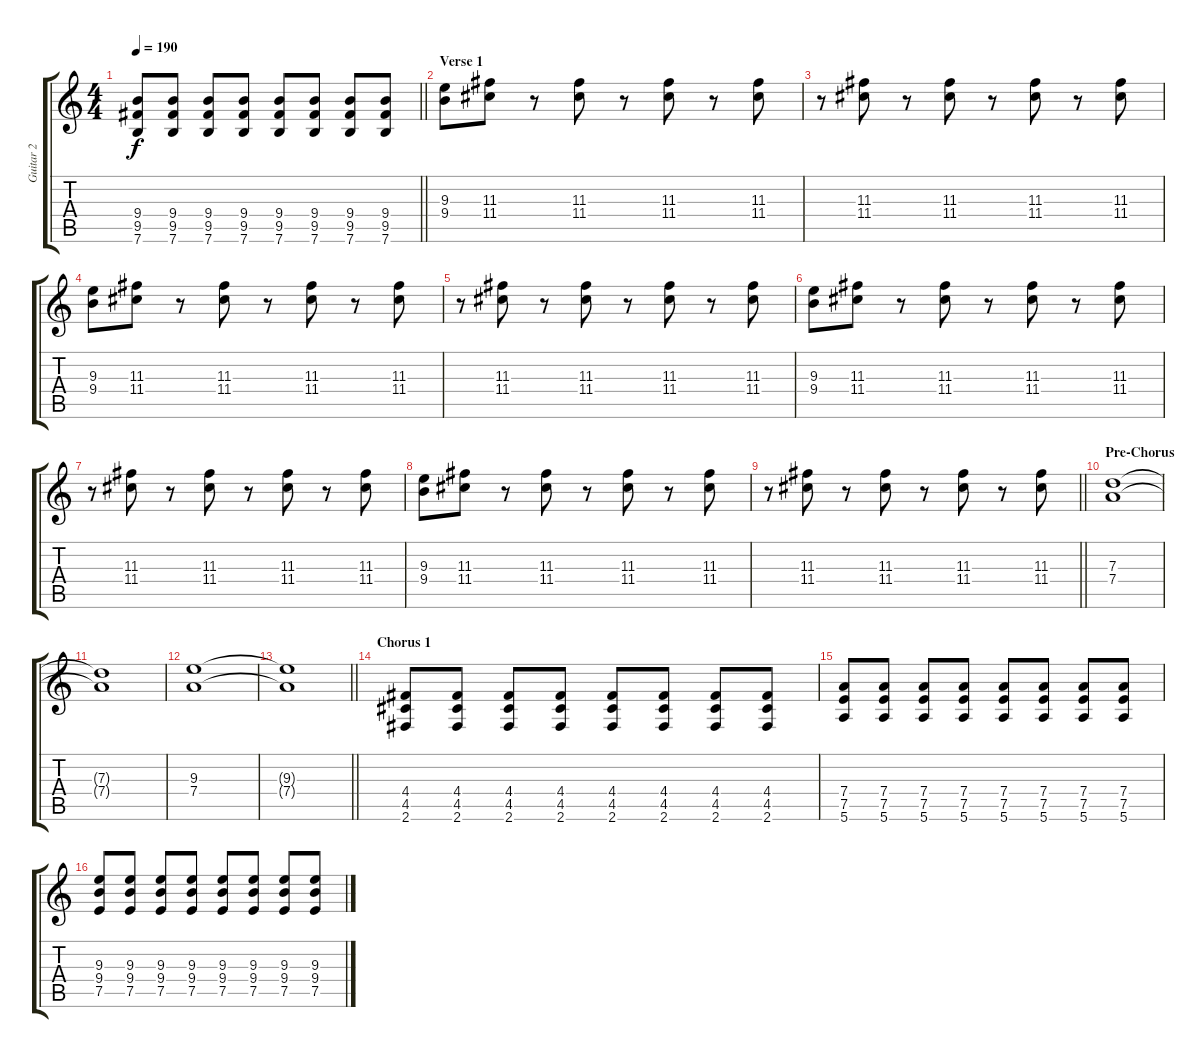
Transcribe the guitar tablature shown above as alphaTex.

\track ("Guitar 2" "Guitar 2") {instrument distortionguitar}
\staff {score tabs}
\tuning (E4 B3 G3 D3 A2 E2) {hide}
\ts (4 4)
\tempo 190
\clef g2
\barLineRight lightlight
\ks c
(9.4 9.5 7.6).8{dy f} (9.4 9.5 7.6).8 (9.4 9.5 7.6).8 (9.4 9.5 7.6).8 (9.4 9.5 7.6).8 (9.4 9.5 7.6).8 (9.4 9.5 7.6).8 (9.4 9.5 7.6).8 |
\section ("" "Verse 1")
(9.3 9.4).8{volume 13 balance 16} (11.3 11.4).8 r.8 (11.3 11.4).8 r.8 (11.3 11.4).8 r.8 (11.3 11.4).8 |
r.8 (11.3 11.4).8 r.8 (11.3 11.4).8 r.8 (11.3 11.4).8 r.8 (11.3 11.4).8 |
(9.3 9.4).8 (11.3 11.4).8 r.8 (11.3 11.4).8 r.8 (11.3 11.4).8 r.8 (11.3 11.4).8 |
r.8 (11.3 11.4).8 r.8 (11.3 11.4).8 r.8 (11.3 11.4).8 r.8 (11.3 11.4).8 |
(9.3 9.4).8 (11.3 11.4).8 r.8 (11.3 11.4).8 r.8 (11.3 11.4).8 r.8 (11.3 11.4).8 |
r.8 (11.3 11.4).8 r.8 (11.3 11.4).8 r.8 (11.3 11.4).8 r.8 (11.3 11.4).8 |
(9.3 9.4).8 (11.3 11.4).8 r.8 (11.3 11.4).8 r.8 (11.3 11.4).8 r.8 (11.3 11.4).8 |
\barLineRight lightlight
r.8 (11.3 11.4).8 r.8 (11.3 11.4).8 r.8 (11.3 11.4).8 r.8 (11.3 11.4).8 |
\section ("" "Pre-Chorus")
(7.3 7.4).1 |
(7.3{t} 7.4{t}).1 |
(9.3 7.4).1 |
\barLineRight lightlight
(9.3{t} 7.4{t}).1 |
\section ("" "Chorus 1")
(4.4 4.5 2.6).8{volume 12 balance 8} (4.4 4.5 2.6).8 (4.4 4.5 2.6).8 (4.4 4.5 2.6).8 (4.4 4.5 2.6).8 (4.4 4.5 2.6).8 (4.4 4.5 2.6).8 (4.4 4.5 2.6).8 |
(7.4 7.5 5.6).8 (7.4 7.5 5.6).8 (7.4 7.5 5.6).8 (7.4 7.5 5.6).8 (7.4 7.5 5.6).8 (7.4 7.5 5.6).8 (7.4 7.5 5.6).8 (7.4 7.5 5.6).8 |
(9.3 9.4 7.5).8 (9.3 9.4 7.5).8 (9.3 9.4 7.5).8 (9.3 9.4 7.5).8 (9.3 9.4 7.5).8 (9.3 9.4 7.5).8 (9.3 9.4 7.5).8 (9.3 9.4 7.5).8
